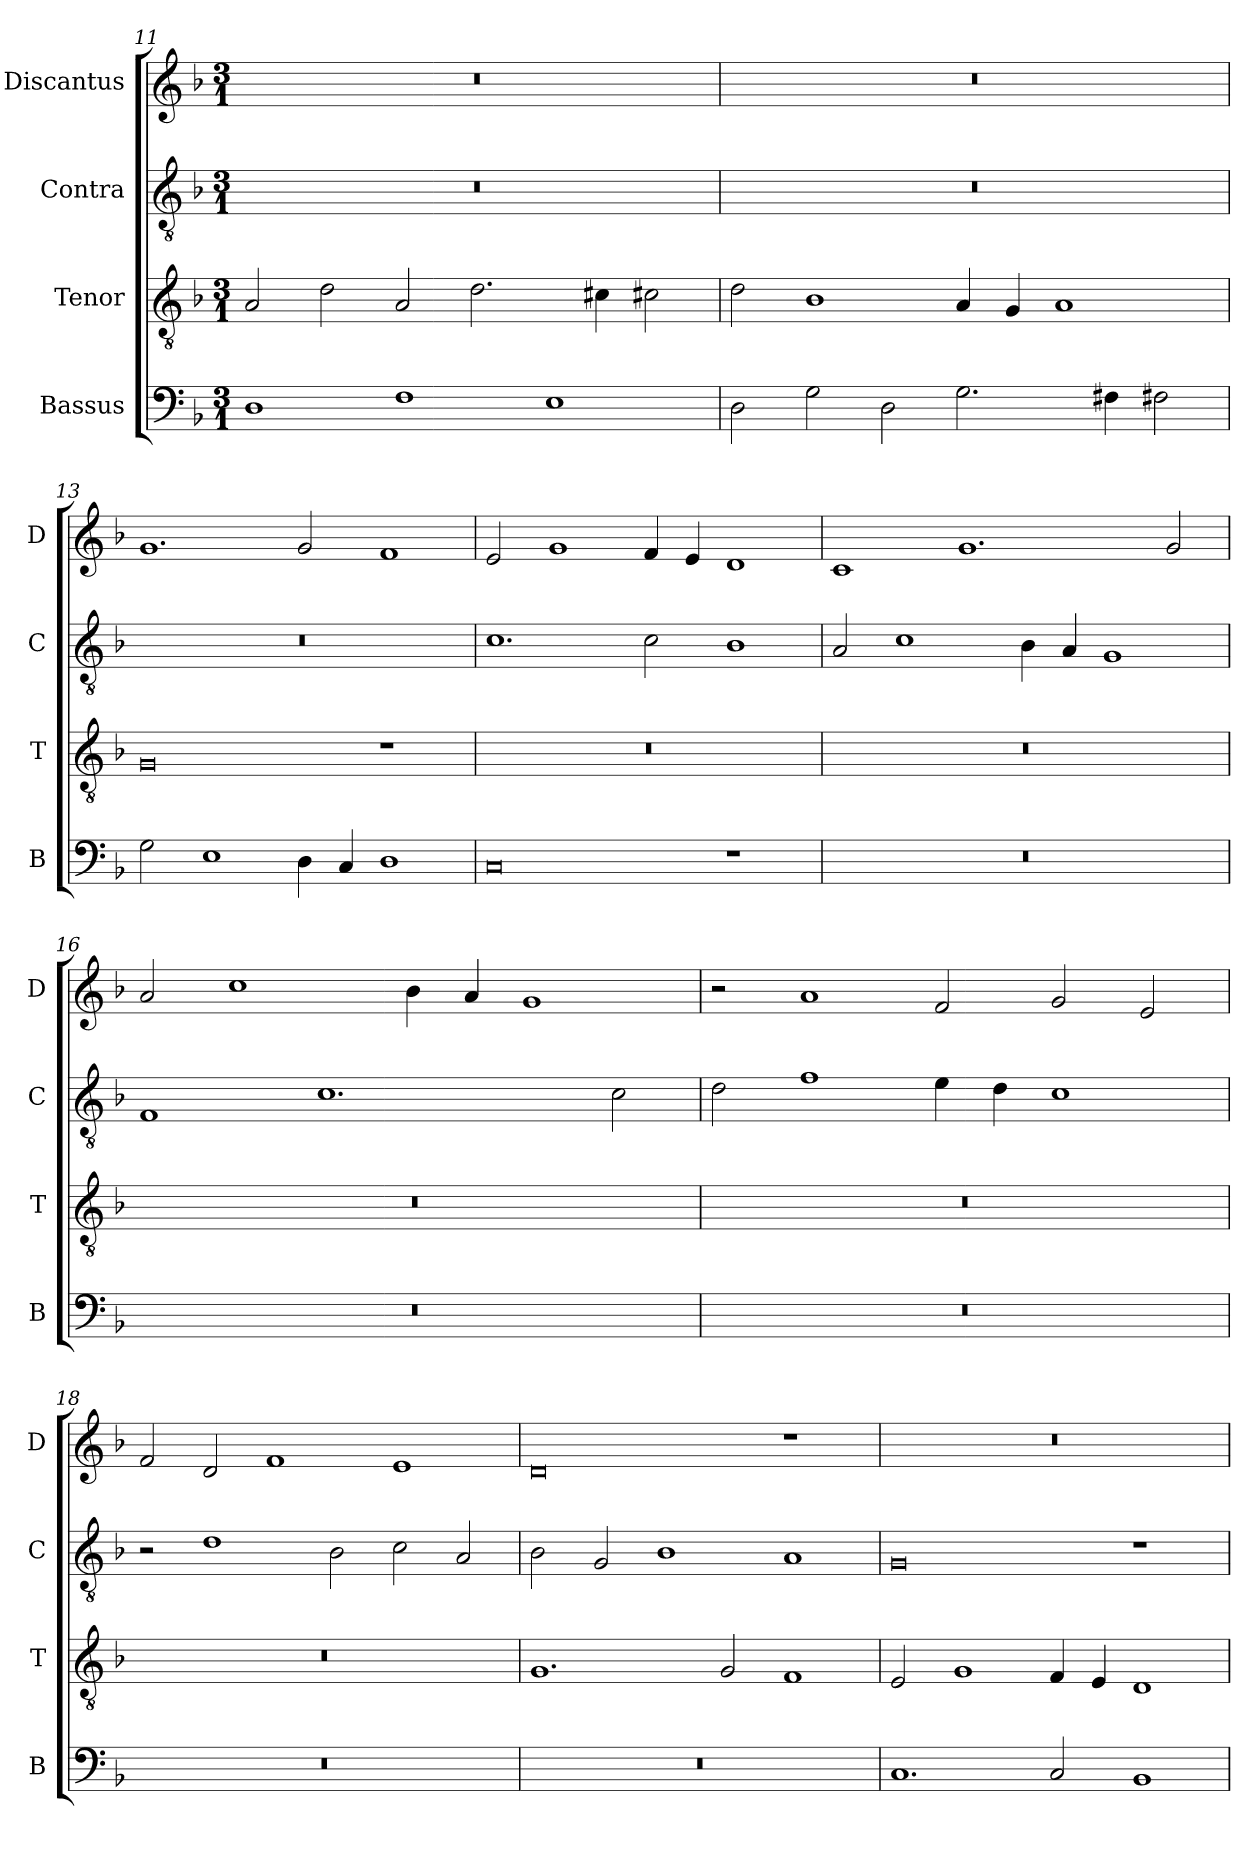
**kern	**kern	**kern	**kern
*part4	*part3	*part2	*part1
*staff4	*staff3	*staff2	*staff1
*I"Bassus	*I"Tenor	*I"Contra	*I"Discantus
*I'B	*I'T	*I'C	*I'D
*clefF4	*clefGv2	*clefGv2	*clefG2
*k[b-]	*k[b-]	*k[b-]	*k[b-]
*M3/1	*M3/1	*M3/1	*M3/1
=11	=11	=11	=11
1D	2A/	0.r	0.r
.	2d\	.	.
1F	2A/	.	.
.	2.d\	.	.
1E	.	.	.
.	4c#X\	.	.
.	2c#X\	.	.
=12	=12	=12	=12
2D\	2d\	0.r	0.r
2G\	1B-	.	.
2D\	.	.	.
2.G\	4A/	.	.
.	4G/	.	.
.	1A	.	.
4F#X\	.	.	.
2F#X\	.	.	.
=13	=13	=13	=13
2G\	0G	0.r	1.g
1E	.	.	.
4D\	.	.	2g/
4C/	.	.	.
1D	1r	.	1f
=14	=14	=14	=14
0C	0.r	1.c	2e/
.	.	.	1g
.	.	2c\	4f/
.	.	.	4e/
1r	.	1B-	1d
=15	=15	=15	=15
0.r	0.r	2A/	1c
.	.	1c	.
.	.	.	1.g
.	.	4B-\	.
.	.	4A/	.
.	.	1G	.
.	.	.	2g/
=16	=16	=16	=16
0.r	0.r	1F	2a/
.	.	.	1cc
.	.	1.c	.
.	.	.	4b-\
.	.	.	4a/
.	.	.	1g
.	.	2c\	.
=17	=17	=17	=17
0.r	0.r	2d\	2r
.	.	1f	1a
.	.	4e\	2f/
.	.	4d\	.
.	.	1c	2g/
.	.	.	2e/
=18	=18	=18	=18
0.r	0.r	2r	2f/
.	.	1d	2d/
.	.	.	1f
.	.	2B-\	.
.	.	2c\	1e
.	.	2A/	.
=19	=19	=19	=19
0.r	1.G	2B-\	0d
.	.	2G/	.
.	.	1B-	.
.	2G/	.	.
.	1F	1A	1r
=20	=20	=20	=20
1.C	2E/	0G	0.r
.	1G	.	.
2C/	4F/	.	.
.	4E/	.	.
1BB-	1D	1r	.
=	=	=	=
*-	*-	*-	*-
